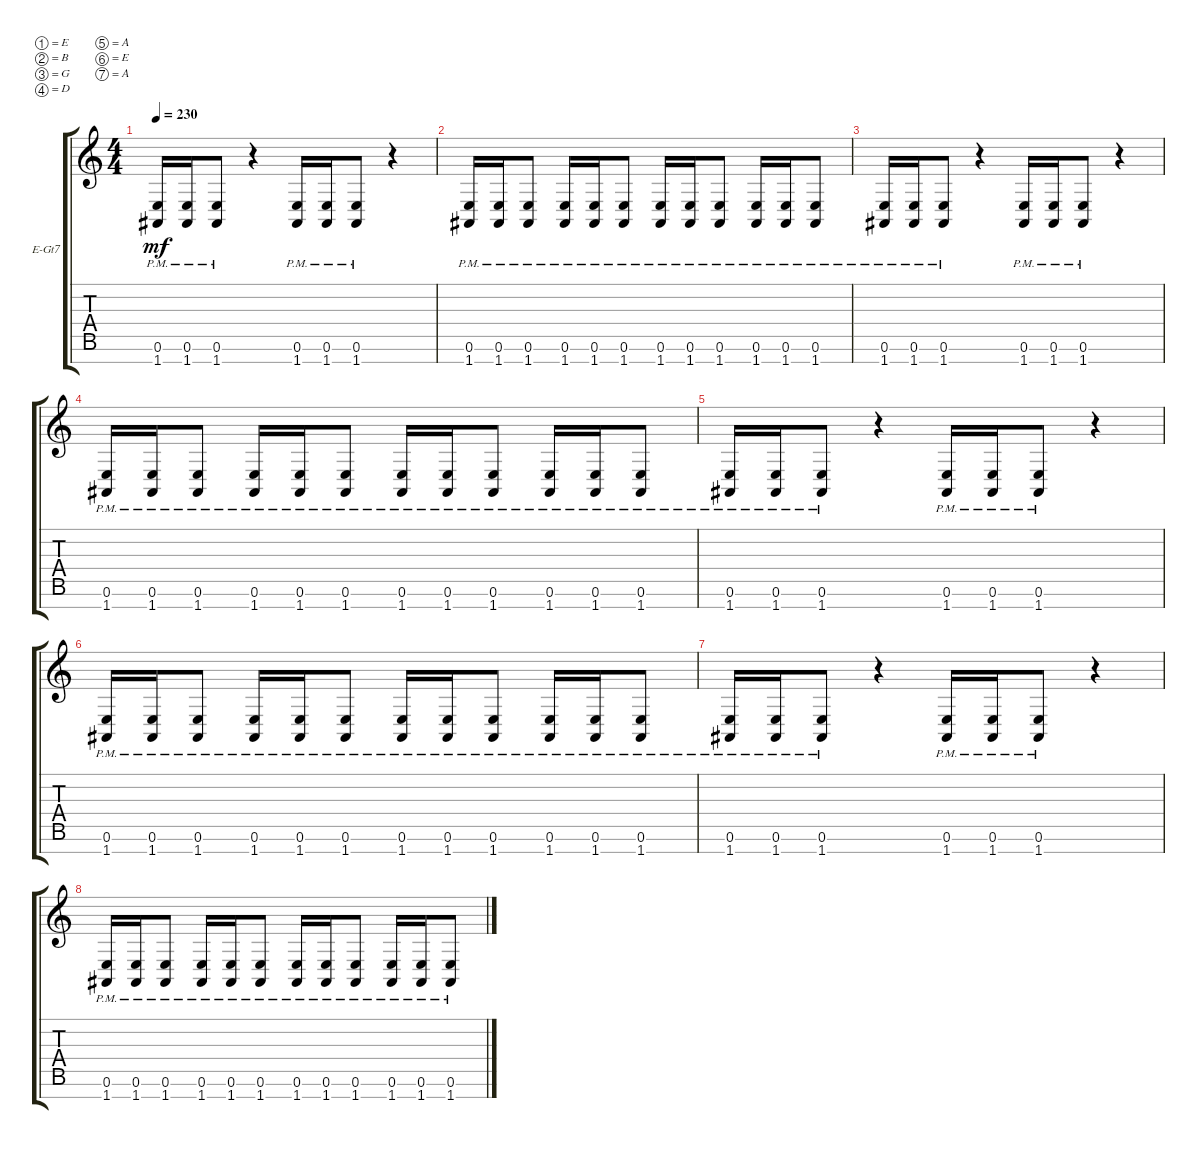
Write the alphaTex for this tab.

\defaultSystemsLayout 4
\bracketExtendMode groupsimilarinstruments
\firstSystemTrackNameOrientation horizontal
\otherSystemsTrackNameOrientation horizontal
\track ("Electric Guitar" "E-Gt7") {instrument distortionguitar}
\staff {score tabs}
\tuning (E4 B3 G3 D3 A2 E2 A1)
\ts (4 4)
\tempo 230
\clef g2
\ks c
(1.7{pm} 0.6{pm}).16{dy mf} (1.7{pm} 0.6{pm}).16 (1.7{pm} 0.6{pm}).8 r.4 (1.7{pm} 0.6{pm}).16 (1.7{pm} 0.6{pm}).16 (1.7{pm} 0.6{pm}).8 r.4 |
(1.7{pm} 0.6{pm}).16 (1.7{pm} 0.6{pm}).16 (1.7{pm} 0.6{pm}).8 (1.7{pm} 0.6{pm}).16 (1.7{pm} 0.6{pm}).16 (1.7{pm} 0.6{pm}).8 (1.7{pm} 0.6{pm}).16 (1.7{pm} 0.6{pm}).16 (1.7{pm} 0.6{pm}).8 (1.7{pm} 0.6{pm}).16 (1.7{pm} 0.6{pm}).16 (1.7{pm} 0.6{pm}).8 |
(1.7{pm} 0.6{pm}).16 (1.7{pm} 0.6{pm}).16 (1.7{pm} 0.6{pm}).8 r.4 (1.7{pm} 0.6{pm}).16 (1.7{pm} 0.6{pm}).16 (1.7{pm} 0.6{pm}).8 r.4 |
(1.7{pm} 0.6{pm}).16 (1.7{pm} 0.6{pm}).16 (1.7{pm} 0.6{pm}).8 (1.7{pm} 0.6{pm}).16 (1.7{pm} 0.6{pm}).16 (1.7{pm} 0.6{pm}).8 (1.7{pm} 0.6{pm}).16 (1.7{pm} 0.6{pm}).16 (1.7{pm} 0.6{pm}).8 (1.7{pm} 0.6{pm}).16 (1.7{pm} 0.6{pm}).16 (1.7{pm} 0.6{pm}).8 |
(1.7{pm} 0.6{pm}).16 (1.7{pm} 0.6{pm}).16 (1.7{pm} 0.6{pm}).8 r.4 (1.7{pm} 0.6{pm}).16 (1.7{pm} 0.6{pm}).16 (1.7{pm} 0.6{pm}).8 r.4 |
(1.7{pm} 0.6{pm}).16 (1.7{pm} 0.6{pm}).16 (1.7{pm} 0.6{pm}).8 (1.7{pm} 0.6{pm}).16 (1.7{pm} 0.6{pm}).16 (1.7{pm} 0.6{pm}).8 (1.7{pm} 0.6{pm}).16 (1.7{pm} 0.6{pm}).16 (1.7{pm} 0.6{pm}).8 (1.7{pm} 0.6{pm}).16 (1.7{pm} 0.6{pm}).16 (1.7{pm} 0.6{pm}).8 |
(1.7{pm} 0.6{pm}).16 (1.7{pm} 0.6{pm}).16 (1.7{pm} 0.6{pm}).8 r.4 (1.7{pm} 0.6{pm}).16 (1.7{pm} 0.6{pm}).16 (1.7{pm} 0.6{pm}).8 r.4 |
(1.7{pm} 0.6{pm}).16 (1.7{pm} 0.6{pm}).16 (1.7{pm} 0.6{pm}).8 (1.7{pm} 0.6{pm}).16 (1.7{pm} 0.6{pm}).16 (1.7{pm} 0.6{pm}).8 (1.7{pm} 0.6{pm}).16 (1.7{pm} 0.6{pm}).16 (1.7{pm} 0.6{pm}).8 (1.7{pm} 0.6{pm}).16 (1.7{pm} 0.6{pm}).16 (1.7{pm} 0.6{pm}).8
